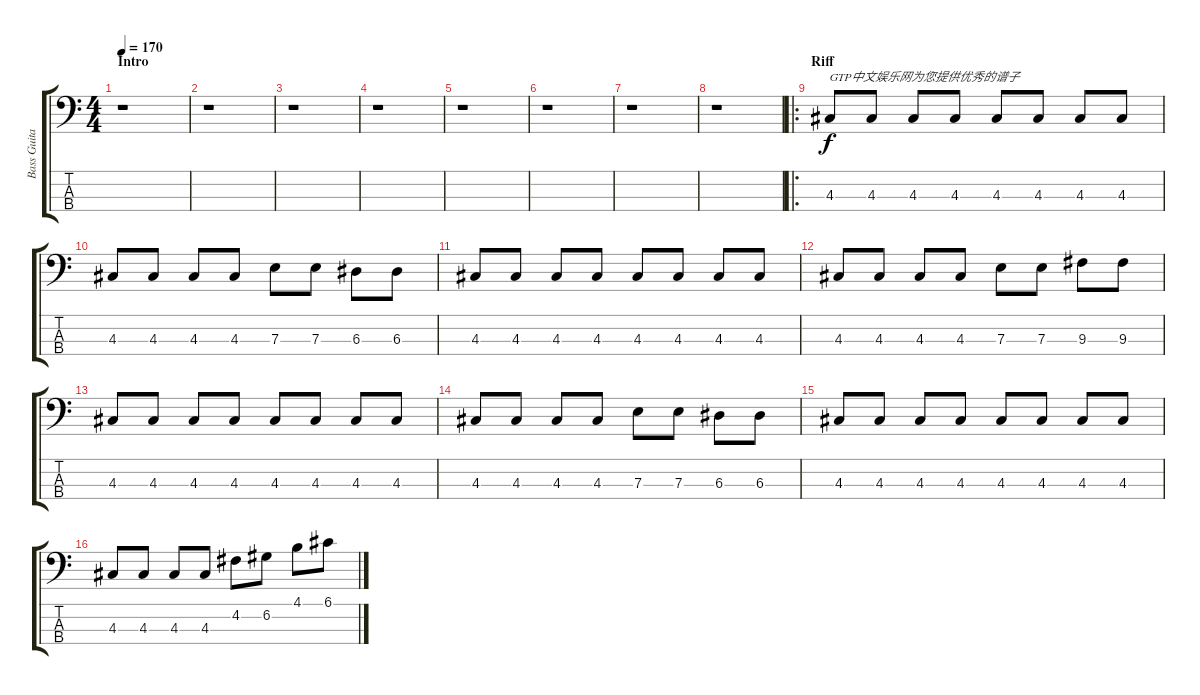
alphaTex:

\track ("Bass Guitar" "Bass Guita") {instrument electricbassfinger}
\staff {score tabs}
\tuning (G2 D2 A1 E1) {hide}
\ts (4 4)
\section ("" "Intro")
\tempo 170
\clef f4
\ks c
r.1{dy f instrument electricbassfinger} |
r.1 |
r.1 |
r.1 |
r.1 |
r.1 |
r.1 |
r.1 |
\ro
\section ("" "Riff")
4.3.8{txt "GTP中文娱乐网为您提供优秀的谱子"} 4.3.8 4.3.8 4.3.8 4.3.8 4.3.8 4.3.8 4.3.8 |
4.3.8 4.3.8 4.3.8 4.3.8 7.3.8 7.3.8 6.3.8 6.3.8 |
4.3.8 4.3.8 4.3.8 4.3.8 4.3.8 4.3.8 4.3.8 4.3.8 |
4.3.8 4.3.8 4.3.8 4.3.8 7.3.8 7.3.8 9.3.8 9.3.8 |
4.3.8 4.3.8 4.3.8 4.3.8 4.3.8 4.3.8 4.3.8 4.3.8 |
4.3.8 4.3.8 4.3.8 4.3.8 7.3.8 7.3.8 6.3.8 6.3.8 |
4.3.8 4.3.8 4.3.8 4.3.8 4.3.8 4.3.8 4.3.8 4.3.8 |
4.3.8 4.3.8 4.3.8 4.3.8 4.2.8 6.2.8 4.1.8 6.1.8
